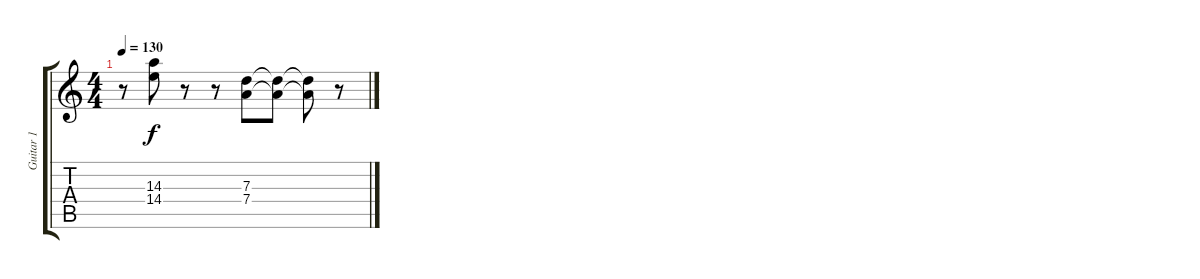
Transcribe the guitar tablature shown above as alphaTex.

\track ("Guitar 1" "Guitar 1") {instrument distortionguitar}
\staff {score tabs}
\tuning (E4 B3 G3 D3 A2 E2) {hide}
\ts (4 4)
\tempo 130
\clef g2
\ks c
r.8{dy f} (14.3 14.4).8 r.8 r.8 (7.3 7.4).8 (7.3{t} 7.4{t}).8 (7.3{t} 7.4{t}).8 r.8
